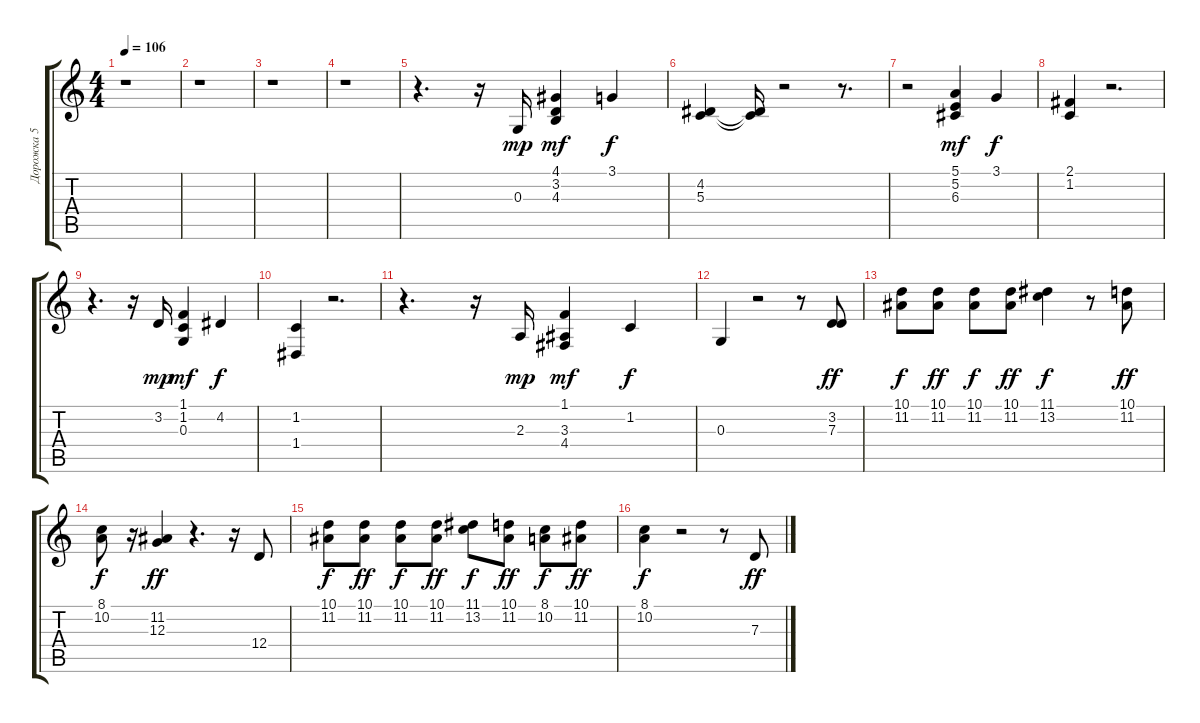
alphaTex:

\track ("Дорожка 5" "Дорожка 5") {instrument acousticgrandpiano}
\staff {score tabs}
\tuning (E4 B3 G3 D3 A2 E2) {hide}
\ts (4 4)
\tempo 106
\clef g2
\ks c
r.1{dy f} |
r.1 |
r.1 |
r.1 |
r.4{d} r.16 0.3.16{dy mp} (4.1 3.2 4.3).4{dy mf} 3.1.4{dy f} |
(4.2 5.3).4 (4.2{t} 5.3{t}).16 r.2 r.8{d} |
r.2 (5.1 5.2 6.3).4{dy mf} 3.1.4{dy f} |
(2.1 1.2).4 r.2{d} |
r.4{d} r.16 3.2.16{dy mp} (1.1 1.2 0.3).4{dy mf} 4.2.4{dy f} |
(1.2 1.4).4 r.2{d} |
r.4{d} r.16 2.3.16{dy mp} (1.1 3.3 4.4).4{dy mf} 1.2.4{dy f} |
0.3.4 r.2 r.8 (3.2 7.3).8{dy ff} |
(10.1 11.2).8{dy f} (10.1 11.2).8{dy ff} (10.1 11.2).8{dy f} (10.1 11.2).8{dy ff} (11.1 13.2).4{dy f} r.8 (10.1 11.2).8{dy ff} |
(8.1 10.2).8{dy f} r.16 (11.2 12.3).4{dy ff} r.4{d} r.16 12.4.8 |
(10.1 11.2).8{dy f} (10.1 11.2).8{dy ff} (10.1 11.2).8{dy f} (10.1 11.2).8{dy ff} (11.1 13.2).8{dy f} (10.1 11.2).8{dy ff} (8.1 10.2).8{dy f} (10.1 11.2).8{dy ff} |
(8.1 10.2).4{dy f} r.2 r.8 7.3.8{dy ff}
